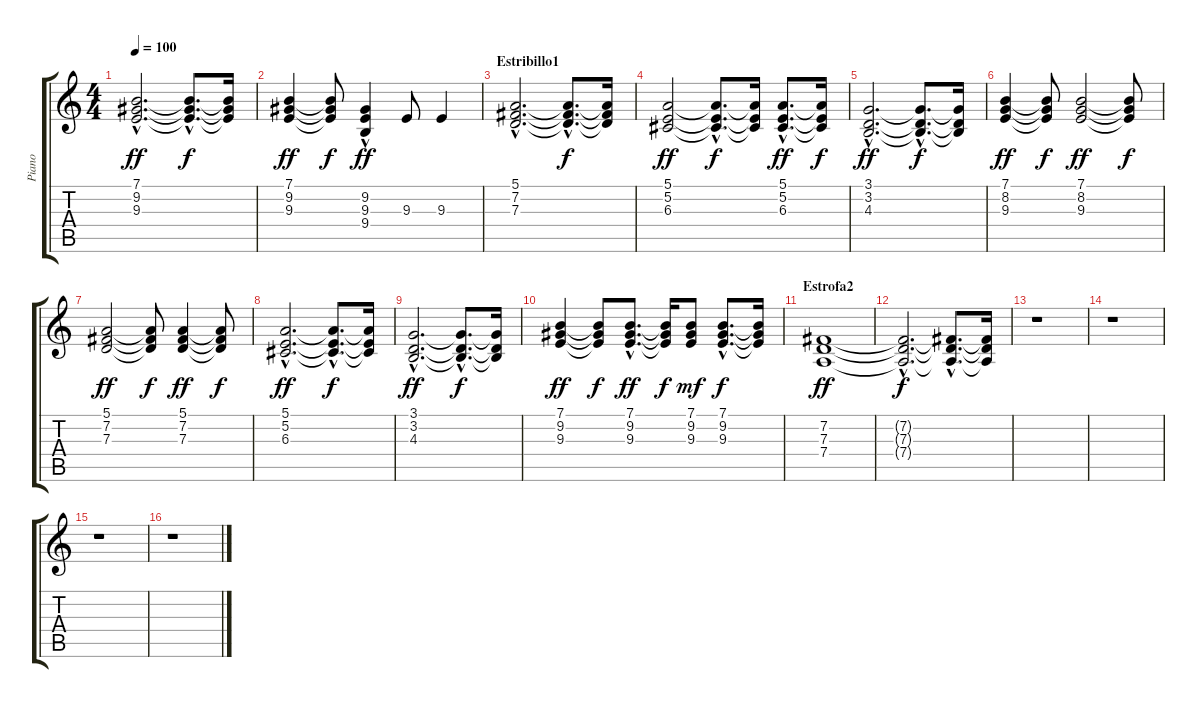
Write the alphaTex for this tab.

\track ("Piano" "Piano") {instrument acousticgrandpiano}
\staff {score tabs}
\tuning (E4 B3 G3 D3 A2 E2) {hide}
\ts (4 4)
\tempo 100
\clef g2
\ks c
(7.1{hac} 9.2{hac} 9.3{hac}).2{d dy ff} (7.1{hac t} 9.2{hac t} 9.3{hac t}).8{d dy f} (7.1{t} 9.2{t} 9.3{t}).16 |
(7.1 9.2 9.3).4{dy ff} (7.1{t} 9.2{t} 9.3{t}).8{dy f} (9.2 9.3{hac} 9.4).4{dy ff} 9.3.8 9.3.4 |
\section ("" "Estribillo1")
(5.1{hac} 7.2{hac} 7.3{hac}).2{d} (5.1{hac t} 7.2{hac t} 7.3{hac t}).8{d dy f} (5.1{t} 7.2{t} 7.3{t}).16 |
(5.1 5.2 6.3).2{dy ff} (5.1{hac t} 5.2{hac t} 6.3{hac t}).8{d dy f} (5.1{t} 5.2{t} 6.3{t}).16 (5.1{hac} 5.2{hac} 6.3{hac}).8{d dy ff} (5.1{t} 5.2{t} 6.3{t}).16{dy f} |
(3.1{hac} 3.2{hac} 4.3{hac}).2{d dy ff} (3.1{hac t} 3.2{hac t} 4.3{hac t}).8{d dy f} (3.1{t} 3.2{t} 4.3{t}).16 |
(7.1 8.2 9.3).4{dy ff} (7.1{t} 8.2{t} 9.3{t}).8{dy f} (7.1 8.2 9.3).2{dy ff} (7.1{t} 8.2{t} 9.3{t}).8{dy f} |
(5.1 7.2 7.3).2{dy ff} (5.1{t} 7.2{t} 7.3{t}).8{dy f} (5.1 7.2 7.3).4{dy ff} (5.1{t} 7.2{t} 7.3{t}).8{dy f} |
(5.1{hac} 5.2{hac} 6.3{hac}).2{d dy ff} (5.1{hac t} 5.2{hac t} 6.3{hac t}).8{d dy f} (5.1{t} 5.2{t} 6.3{t}).16 |
(3.1{hac} 3.2{hac} 4.3{hac}).2{d dy ff} (3.1{hac t} 3.2{hac t} 4.3{hac t}).8{d dy f} (3.1{t} 3.2{t} 4.3{t}).16 |
(7.1 9.2 9.3).4{dy ff} (7.1{t} 9.2{t} 9.3{t}).8{dy f} (7.1{hac} 9.2{hac} 9.3{hac}).8{d dy ff} (7.1{t} 9.2{t} 9.3{t}).16{dy f} (7.1 9.2 9.3).8{dy mf} (7.1{hac} 9.2{hac} 9.3{hac}).8{d dy f} (7.1{t} 9.2{t} 9.3{t}).16 |
\section ("" "Estrofa2")
(7.2 7.3 7.4).1{dy ff} |
(7.2{hac t} 7.3{hac t} 7.4{hac t}).2{d dy f} (7.2{hac t} 7.3{hac t} 7.4{hac t}).8{d} (7.2{t} 7.3{t} 7.4{t}).16 |
r.1 |
r.1 |
r.1 |
r.1
